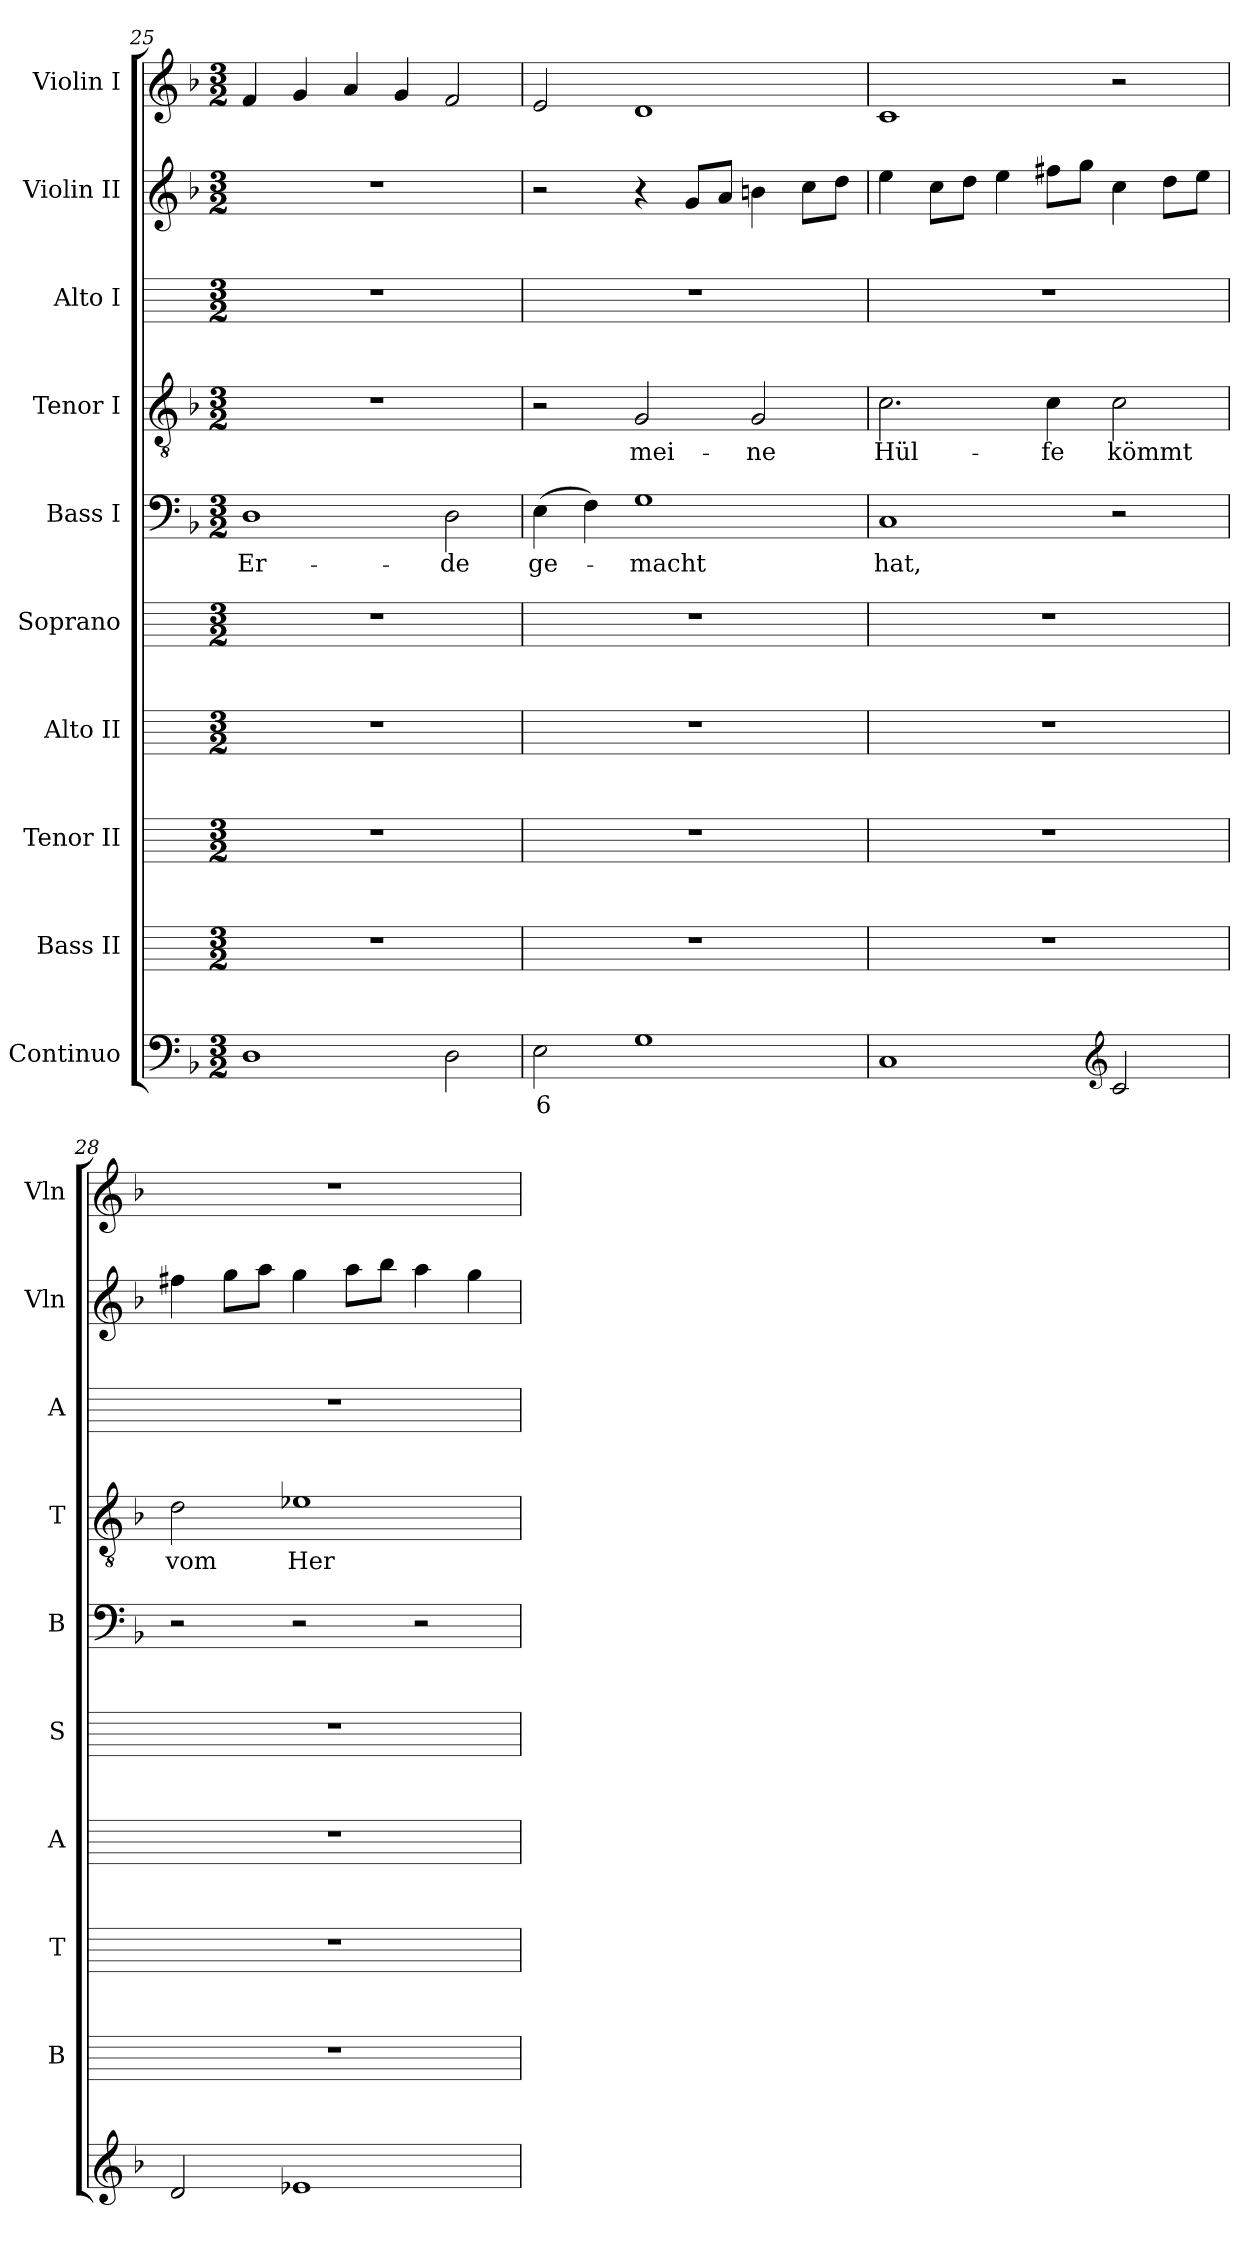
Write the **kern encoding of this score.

**kern	**text	**kern	**kern	**kern	**kern	**kern	**text	**kern	**text	**kern	**kern	**kern
*part10	*part10	*part9	*part8	*part7	*part6	*part5	*part5	*part4	*part4	*part3	*part2	*part1
*staff10	*staff10	*staff9	*staff8	*staff7	*staff6	*staff5	*staff5	*staff4	*staff4	*staff3	*staff2	*staff1
*I"Continuo	*	*I"Bass II	*I"Tenor II	*I"Alto II	*I"Soprano	*I"Bass I	*	*I"Tenor I	*	*I"Alto I	*I"Violin II	*I"Violin I
*	*	*I'B	*I'T	*I'A	*I'S	*I'B	*	*I'T	*	*I'A	*I'Vln	*I'Vln
*clefF4	*	*	*	*	*	*clefF4	*	*clefGv2	*	*	*clefG2	*clefG2
*k[b-]	*	*	*	*	*	*k[b-]	*	*k[b-]	*	*	*k[b-]	*k[b-]
*F:	*	*	*	*	*	*F:	*	*F:	*	*	*F:	*F:
*M3/2	*	*M3/2	*M3/2	*M3/2	*M3/2	*M3/2	*	*M3/2	*	*M3/2	*M3/2	*M3/2
=25	=25	=25	=25	=25	=25	=25	=25	=25	=25	=25	=25	=25
!	!	!	!	!	!	!	!LO:LY:b	!LO:N:vis=1	!	!	!LO:N:vis=1	!
1D	.	1.r	1.r	1.r	1.r	1D	Er-	1.r	.	1.r	1.r	4f
.	.	.	.	.	.	.	.	.	.	.	.	4g
.	.	.	.	.	.	.	.	.	.	.	.	4a
.	.	.	.	.	.	.	.	.	.	.	.	4g
!	!	!	!	!	!	!	!LO:LY:b	!	!	!	!	!
2D	.	.	.	.	.	2D	-de	.	.	.	.	2f
=26	=26	=26	=26	=26	=26	=26	=26	=26	=26	=26	=26	=26
!	!LO:LY:b	!	!	!	!	!	!LO:LY:b	!	!	!	!	!
2E	6	1.r	1.r	1.r	1.r	(>4E	ge-	2r	.	1.r	2r	2e
.	.	.	.	.	.	4F)	.	.	.	.	.	.
!	!	!	!	!	!	!	!LO:LY:b	!	!LO:LY:b	!	!	!
1G	.	.	.	.	.	1G	macht	2G	mei-	.	4r	1d
.	.	.	.	.	.	.	.	.	.	.	8gL	.
.	.	.	.	.	.	.	.	.	.	.	8aJ	.
!	!	!	!	!	!	!	!	!	!LO:LY:b	!	!	!
.	.	.	.	.	.	.	.	2G	-ne	.	4bn	.
.	.	.	.	.	.	.	.	.	.	.	8ccL	.
.	.	.	.	.	.	.	.	.	.	.	8ddJ	.
=27	=27	=27	=27	=27	=27	=27	=27	=27	=27	=27	=27	=27
!	!	!	!	!	!	!	!LO:LY:b	!	!LO:LY:b	!	!	!
1C	.	1.r	1.r	1.r	1.r	1C	hat,	2.c	Hül-	1.r	4ee	1c
.	.	.	.	.	.	.	.	.	.	.	8ccL	.
.	.	.	.	.	.	.	.	.	.	.	8ddJ	.
.	.	.	.	.	.	.	.	.	.	.	4ee	.
!	!	!	!	!	!	!	!	!	!LO:LY:b	!	!	!
.	.	.	.	.	.	.	.	4c	-fe	.	8ff#XL	.
.	.	.	.	.	.	.	.	.	.	.	8ggJ	.
*clefG2	*	*	*	*	*	*	*	*	*	*	*	*
!	!	!	!	!	!	!	!	!	!LO:LY:b	!	!	!
2c	.	.	.	.	.	2r	.	2c	kömmt	.	4cc	2r
.	.	.	.	.	.	.	.	.	.	.	8ddL	.
.	.	.	.	.	.	.	.	.	.	.	8eeJ	.
=28	=28	=28	=28	=28	=28	=28	=28	=28	=28	=28	=28	=28
!	!	!	!	!	!	!	!	!	!LO:LY:b	!	!	!LO:N:vis=1
2d	.	1.r	1.r	1.r	1.r	2r	.	2d	vom	1.r	4ff#X	1.r
.	.	.	.	.	.	.	.	.	.	.	8ggL	.
.	.	.	.	.	.	.	.	.	.	.	8aaJ	.
!	!	!	!	!	!	!	!	!	!LO:LY:b	!	!	!
1e-X	.	.	.	.	.	2r	.	1e-X	Her-	.	4gg	.
.	.	.	.	.	.	.	.	.	.	.	8aaL	.
.	.	.	.	.	.	.	.	.	.	.	8bb-J	.
.	.	.	.	.	.	2r	.	.	.	.	4aa	.
.	.	.	.	.	.	.	.	.	.	.	4gg	.
=	=	=	=	=	=	=	=	=	=	=	=	=
*-	*-	*-	*-	*-	*-	*-	*-	*-	*-	*-	*-	*-
